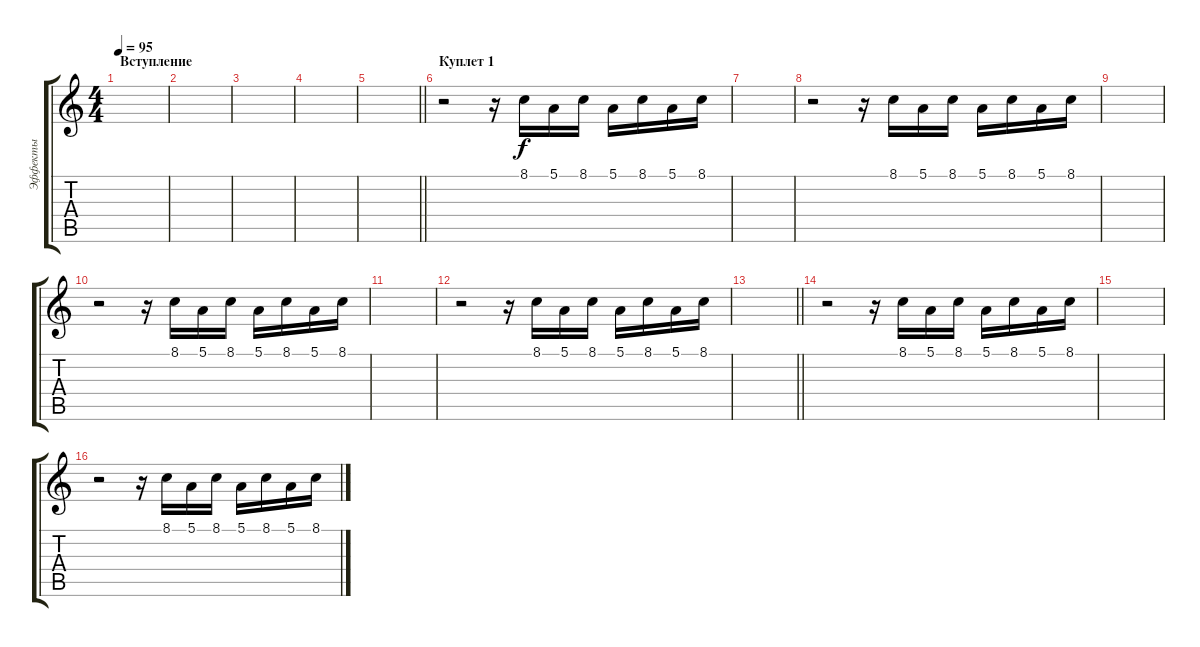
\track ("Эффекты" "Эффекты") {instrument recorder}
\staff {score tabs}
\tuning (E4 B3 G3 D3 A2 E2) {hide}
\ts (4 4)
\section ("" "Вступление")
\tempo 95
\clef g2
\ks c
|
|
|
|
\barLineRight lightlight
|
\section ("" "Куплет 1")
r.2 r.16 8.1.16 5.1.16 8.1.16 5.1.16 8.1.16 5.1.16 8.1.16 |
|
r.2 r.16 8.1.16 5.1.16 8.1.16 5.1.16 8.1.16 5.1.16 8.1.16 |
|
r.2 r.16 8.1.16 5.1.16 8.1.16 5.1.16 8.1.16 5.1.16 8.1.16 |
|
r.2 r.16 8.1.16 5.1.16 8.1.16 5.1.16 8.1.16 5.1.16 8.1.16 |
\barLineRight lightlight
|
\section ("" "")
r.2 r.16 8.1.16 5.1.16 8.1.16 5.1.16 8.1.16 5.1.16 8.1.16 |
|
r.2 r.16 8.1.16 5.1.16 8.1.16 5.1.16 8.1.16 5.1.16 8.1.16
